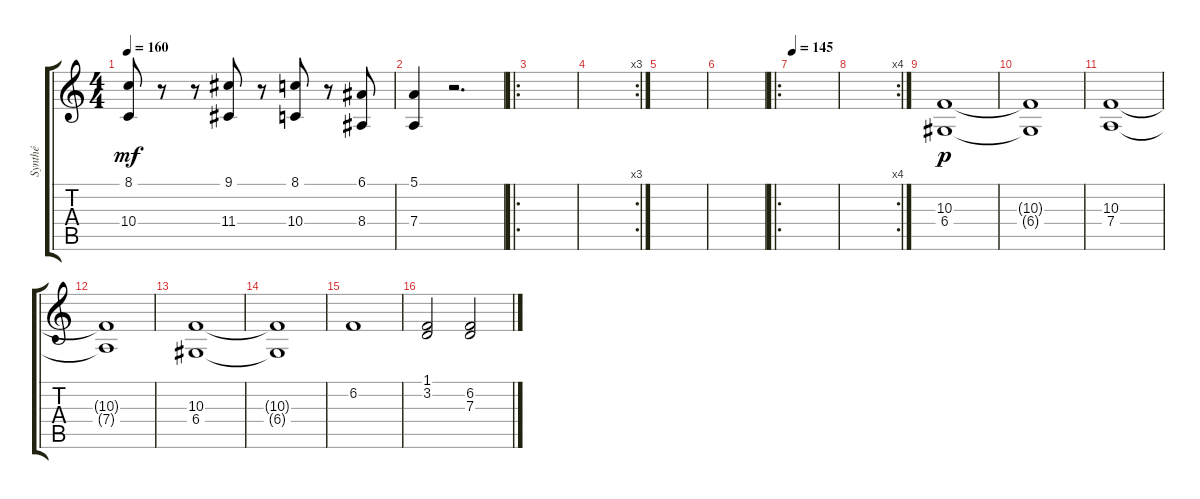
\track ("Synthé" "Synthé") {instrument choiraahs}
\staff {score tabs}
\tuning (E4 B3 G3 D3 A2 E2) {hide}
\ts (4 4)
\tempo 160
\clef g2
\ks c
(8.1 10.4).8{dy mf} r.8 r.8 (9.1 11.4).8 r.8 (8.1 10.4).8 r.8 (6.1 8.4).8 |
(5.1 7.4).4 r.2{d} |
\ro
|
\rc 3
|
|
|
\ro
\tempo 145
|
\rc 4
|
(10.3 6.4).1{dy p instrument choiraahs} |
(10.3{t} 6.4{t}).1 |
(10.3 7.4).1 |
(10.3{t} 7.4{t}).1 |
(10.3 6.4).1 |
(10.3{t} 6.4{t}).1 |
6.2.1 |
(1.1 3.2).2 (6.2 7.3).2
